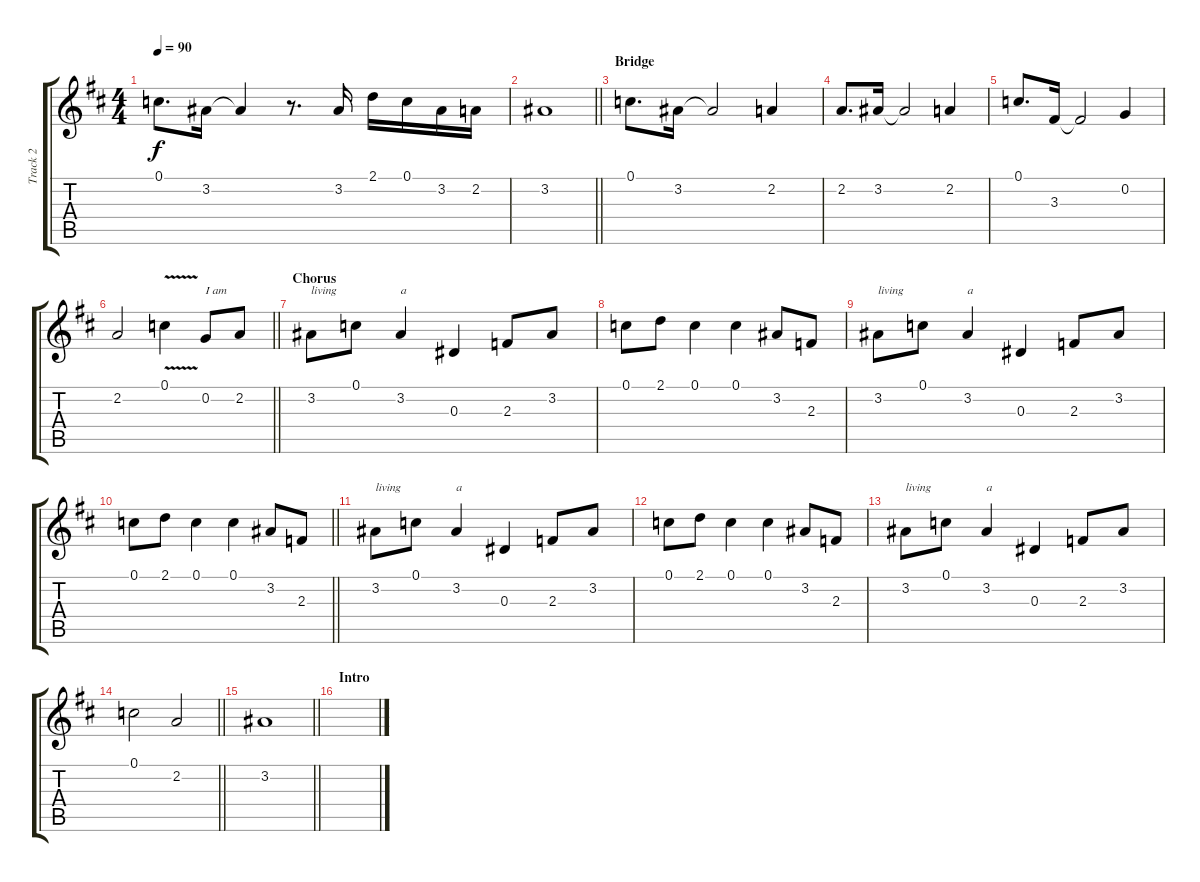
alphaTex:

\track ("Track 2" "Track 2") {instrument electricguitarjazz}
\staff {score tabs}
\tuning (C4 G3 Eb3 Bb2 F2 C2) {hide}
\ts (4 4)
\tempo 90
\clef g2
\ks d
0.1.8{d dy f} 3.2.16 3.2{t}.4 r.8{d} 3.2.16 2.1.16 0.1.16 3.2.16 2.2.16 |
\barLineRight lightlight
3.2.1 |
\section ("" "Bridge")
0.1.8{d} 3.2.16 3.2{t}.2 2.2.4 |
2.2.8{d} 3.2.16 3.2{t}.2 2.2.4 |
0.1.8{d} 3.3.16 3.3{t}.2 0.2.4 |
\barLineRight lightlight
2.2.2 0.1{v}.4 0.2.8{txt "I am"} 2.2.8 |
\section ("" "Chorus")
3.2.8{txt "living"} 0.1.8 3.2.4{txt "a"} 0.3.4 2.3.8 3.2.8 |
0.1.8 2.1.8 0.1.4 0.1.4 3.2.8 2.3.8 |
3.2.8{txt "living"} 0.1.8 3.2.4{txt "a"} 0.3.4 2.3.8 3.2.8 |
\barLineRight lightlight
0.1.8 2.1.8 0.1.4 0.1.4 3.2.8 2.3.8 |
3.2.8{txt "living"} 0.1.8 3.2.4{txt "a"} 0.3.4 2.3.8 3.2.8 |
0.1.8 2.1.8 0.1.4 0.1.4 3.2.8 2.3.8 |
3.2.8{txt "living"} 0.1.8 3.2.4{txt "a"} 0.3.4 2.3.8 3.2.8 |
\barLineRight lightlight
0.1.2 2.2.2 |
\barLineRight lightlight
3.2.1 |
\section ("" "Intro")
